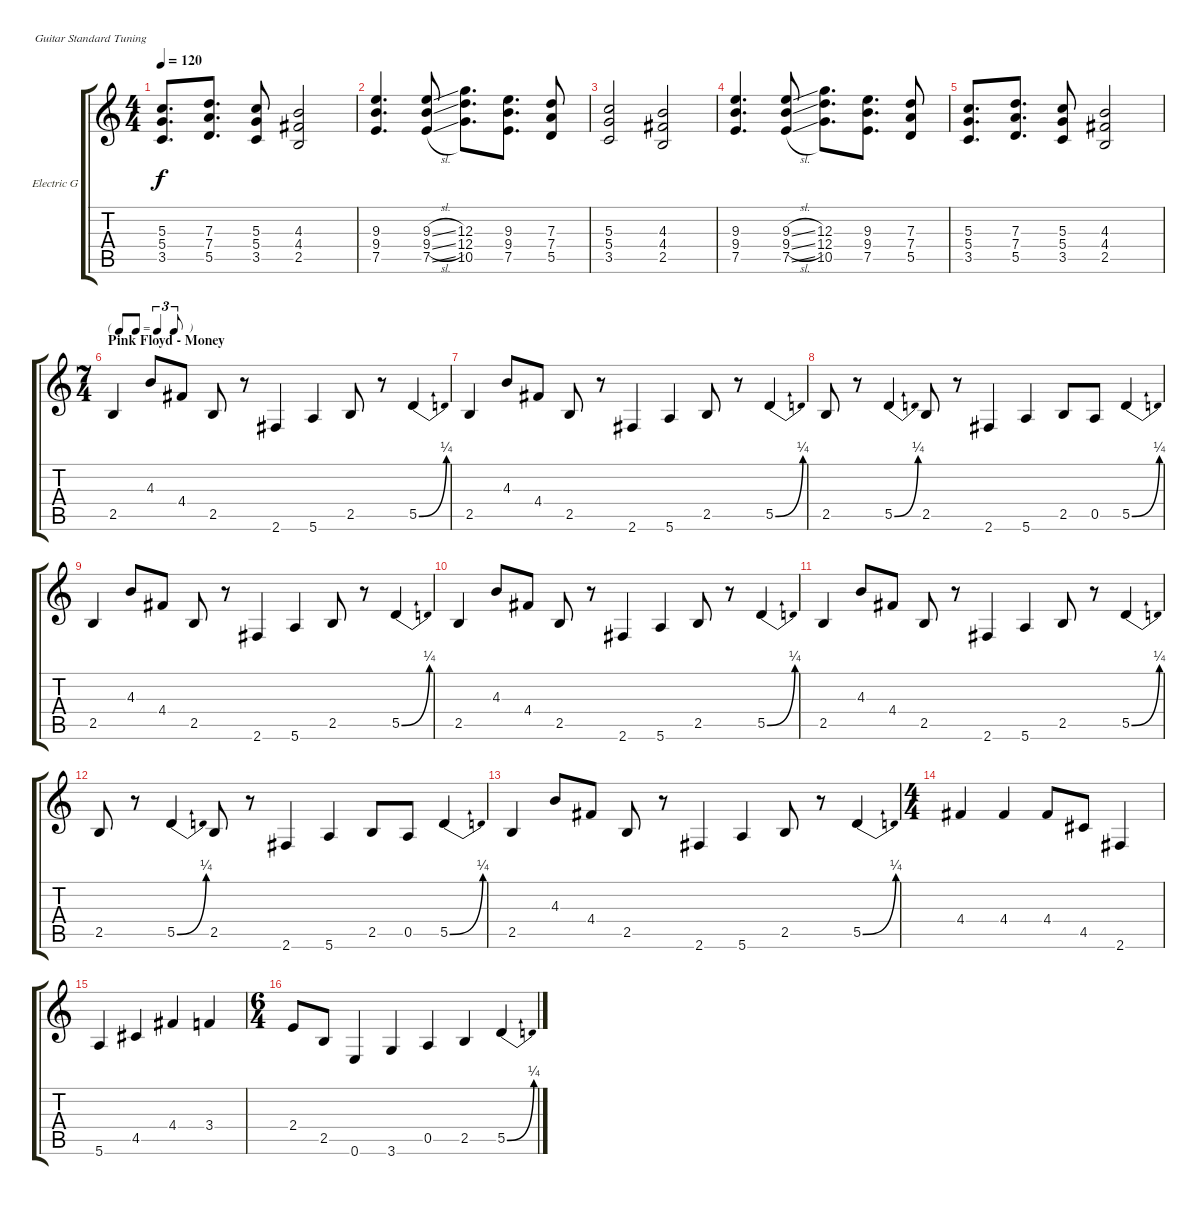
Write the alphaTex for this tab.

\defaultSystemsLayout 4
\bracketExtendMode groupsimilarinstruments
\firstSystemTrackNameOrientation horizontal
\otherSystemsTrackNameOrientation horizontal
\track ("Electric Guitar" "Electric G") {instrument electricguitarclean}
\staff {score tabs}
\tuning (E4 B3 G3 D3 A2 E2)
\ts (4 4)
\tempo 120
\clef g2
\ks c
(5.3 5.4 3.5).8{d dy f} (7.3 7.4 5.5).8{d} (5.3 5.4 3.5).8 (4.3 4.4 2.5).2 |
(9.3 9.4 7.5).4{d} (9.3{sl} 9.4{sl} 7.5{sl}).8 (12.3 12.4 10.5).8{d} (9.3 9.4 7.5).8{d} (7.3 7.4 5.5).8 |
(5.3 5.4 3.5).2 (4.3 4.4 2.5).2 |
(9.3 9.4 7.5).4{d} (9.3{sl} 9.4{sl} 7.5{sl}).8 (12.3 12.4 10.5).8{d} (9.3 9.4 7.5).8{d} (7.3 7.4 5.5).8 |
(5.3 5.4 3.5).8{d} (7.3 7.4 5.5).8{d} (5.3 5.4 3.5).8 (4.3 4.4 2.5).2 |
\ts (7 4)
\tf triplet8th
\section ("" "Pink Floyd - Money")
2.5.4 4.3.8 4.4.8 2.5.8 r.8 2.6.4 5.6.4 2.5.8 r.8 5.5{be (bend 0 0 60 1)}.4 |
2.5.4 4.3.8 4.4.8 2.5.8 r.8 2.6.4 5.6.4 2.5.8 r.8 5.5{be (bend 0 0 60 1)}.4 |
2.5.8 r.8 5.5{be (bend 0 0 60 1)}.4 2.5.8 r.8 2.6.4 5.6.4 2.5.8 0.5.8 5.5{be (bend 0 0 60 1)}.4 |
2.5.4 4.3.8 4.4.8 2.5.8 r.8 2.6.4 5.6.4 2.5.8 r.8 5.5{be (bend 0 0 60 1)}.4 |
2.5.4 4.3.8 4.4.8 2.5.8 r.8 2.6.4 5.6.4 2.5.8 r.8 5.5{be (bend 0 0 60 1)}.4 |
2.5.4 4.3.8 4.4.8 2.5.8 r.8 2.6.4 5.6.4 2.5.8 r.8 5.5{be (bend 0 0 60 1)}.4 |
2.5.8 r.8 5.5{be (bend 0 0 60 1)}.4 2.5.8 r.8 2.6.4 5.6.4 2.5.8 0.5.8 5.5{be (bend 0 0 60 1)}.4 |
2.5.4 4.3.8 4.4.8 2.5.8 r.8 2.6.4 5.6.4 2.5.8 r.8 5.5{be (bend 0 0 60 1)}.4 |
\ts (4 4)
4.4.4 4.4.4 4.4.8 4.5.8 2.6.4 |
5.6.4 4.5.4 4.4.4 3.4.4 |
\ts (6 4)
2.4.8 2.5.8 0.6.4 3.6.4 0.5.4 2.5.4 5.5{be (bend 0 0 60 1)}.4
